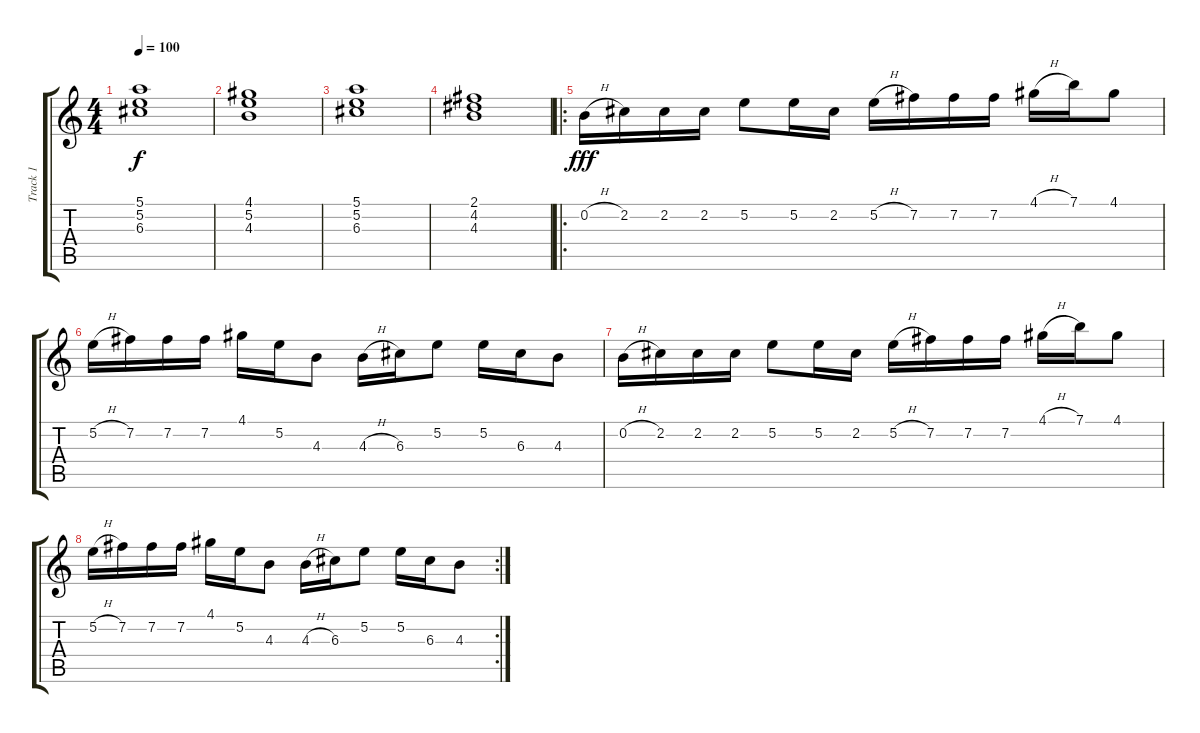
\track ("Track 1" "Track 1") {instrument distortionguitar}
\staff {score tabs}
\tuning (E4 B3 G3 D3 A2 E2) {hide}
\ts (4 4)
\tempo 100
\clef g2
\ks c
(5.1 5.2 6.3).1{dy f} |
(4.1 5.2 4.3).1 |
(5.1 5.2 6.3).1 |
(2.1 4.2 4.3).1 |
\ro
0.2{h}.16{dy fff} 2.2.16 2.2.16 2.2.16 5.2.8 5.2.16 2.2.16 5.2{h}.16 7.2.16 7.2.16 7.2.16 4.1{h}.16 7.1.16 4.1.8 |
5.2{h}.16 7.2.16 7.2.16 7.2.16 4.1.16 5.2.16 4.3.8 4.3{h}.16 6.3.16 5.2.8 5.2.16 6.3.16 4.3.8 |
0.2{h}.16 2.2.16 2.2.16 2.2.16 5.2.8 5.2.16 2.2.16 5.2{h}.16 7.2.16 7.2.16 7.2.16 4.1{h}.16 7.1.16 4.1.8 |
\rc 2
5.2{h}.16 7.2.16 7.2.16 7.2.16 4.1.16 5.2.16 4.3.8 4.3{h}.16 6.3.16 5.2.8 5.2.16 6.3.16 4.3.8
